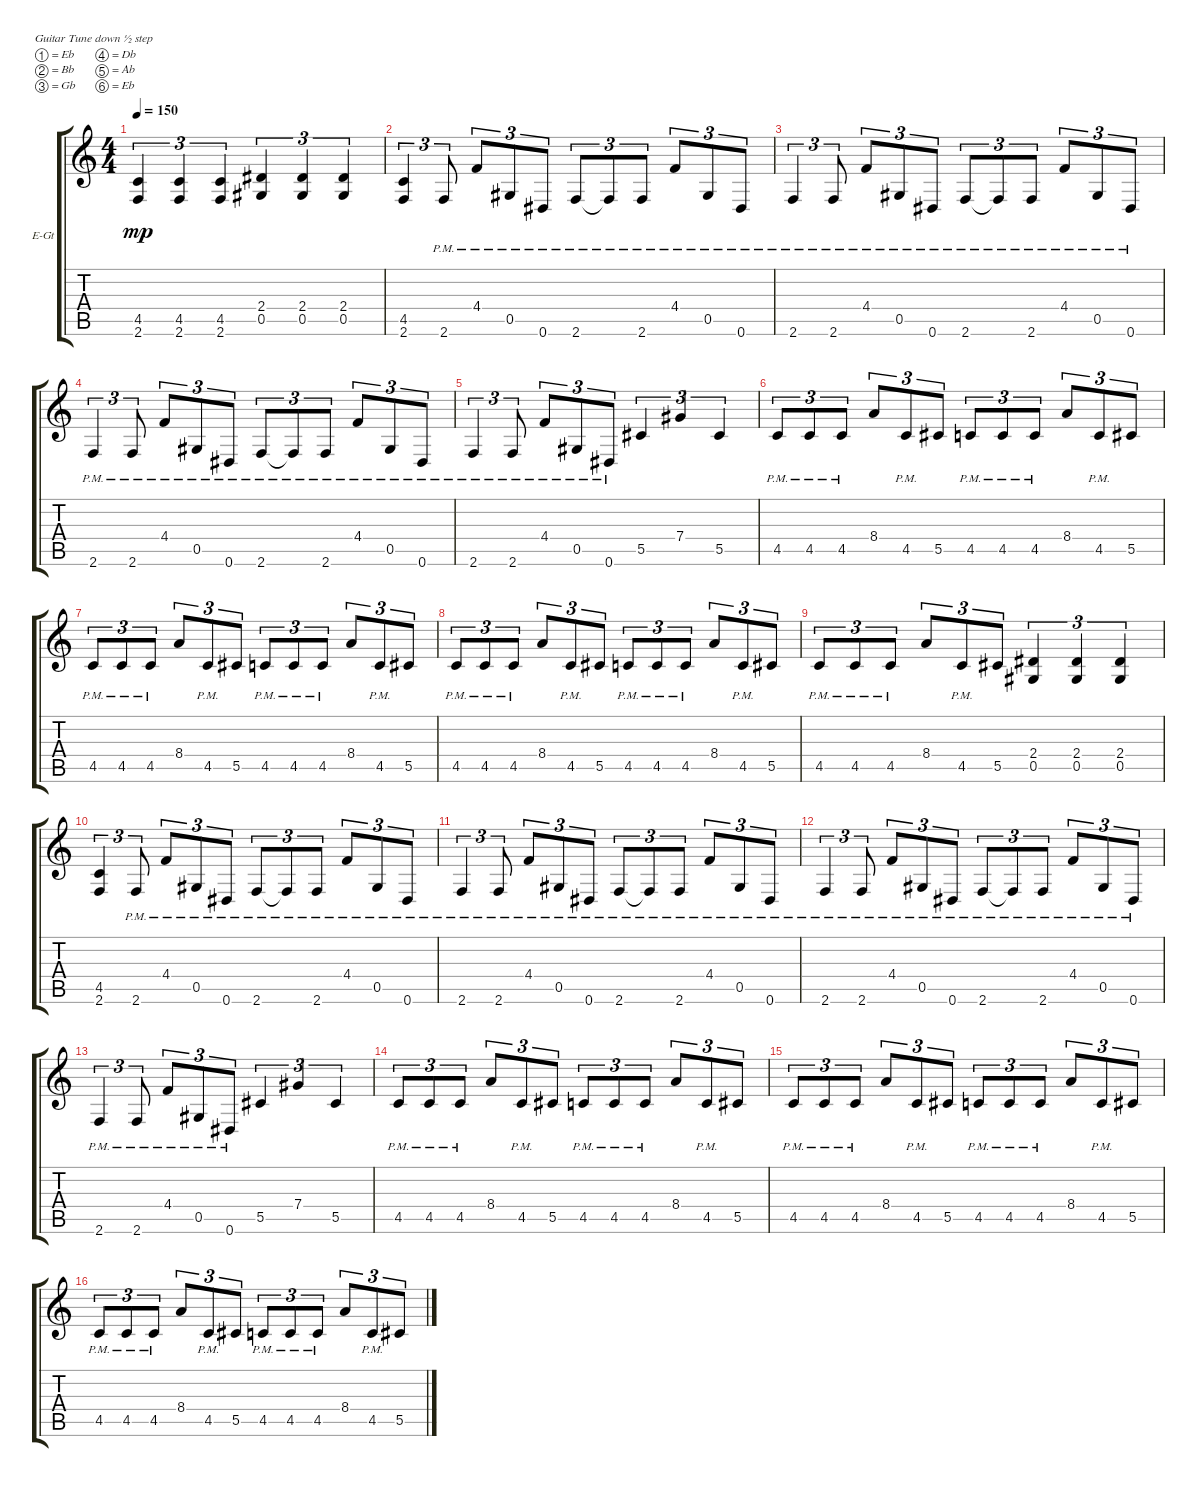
\bracketExtendMode groupsimilarinstruments
\firstSystemTrackNameOrientation horizontal
\otherSystemsTrackNameOrientation horizontal
\track ("left" "E-Gt") {instrument distortionguitar}
\staff {score tabs}
\tuning (Eb4 Bb3 Gb3 Db3 Ab2 Eb2)
\ts (4 4)
\tempo 150
\clef g2
\ks c
(2.6 4.5).4{tu (3 2) dy mp} (2.6 4.5).4{tu (3 2)} (2.6 4.5).4{tu (3 2)} (0.5 2.4).4{tu (3 2)} (0.5 2.4).4{tu (3 2)} (0.5 2.4).4{tu (3 2)} |
(2.6 4.5).4{tu (3 2)} 2.6{pm}.8{tu (3 2)} 4.4{pm}.8{tu (3 2)} 0.5{pm}.8{tu (3 2)} 0.6{pm}.8{tu (3 2)} 2.6{pm}.8{tu (3 2)} 2.6{pm t}.8{tu (3 2)} 2.6{pm}.8{tu (3 2)} 4.4{pm}.8{tu (3 2)} 0.5{pm}.8{tu (3 2)} 0.6{pm}.8{tu (3 2)} |
2.6{pm}.4{tu (3 2)} 2.6{pm}.8{tu (3 2)} 4.4{pm}.8{tu (3 2)} 0.5{pm}.8{tu (3 2)} 0.6{pm}.8{tu (3 2)} 2.6{pm}.8{tu (3 2)} 2.6{pm t}.8{tu (3 2)} 2.6{pm}.8{tu (3 2)} 4.4{pm}.8{tu (3 2)} 0.5{pm}.8{tu (3 2)} 0.6{pm}.8{tu (3 2)} |
2.6{pm}.4{tu (3 2)} 2.6{pm}.8{tu (3 2)} 4.4{pm}.8{tu (3 2)} 0.5{pm}.8{tu (3 2)} 0.6{pm}.8{tu (3 2)} 2.6{pm}.8{tu (3 2)} 2.6{pm t}.8{tu (3 2)} 2.6{pm}.8{tu (3 2)} 4.4{pm}.8{tu (3 2)} 0.5{pm}.8{tu (3 2)} 0.6{pm}.8{tu (3 2)} |
2.6{pm}.4{tu (3 2)} 2.6{pm}.8{tu (3 2)} 4.4{pm}.8{tu (3 2)} 0.5{pm}.8{tu (3 2)} 0.6{pm}.8{tu (3 2)} 5.5.4{tu (3 2)} 7.4.4{tu (3 2)} 5.5.4{tu (3 2)} |
4.5{pm}.8{tu (3 2)} 4.5{pm}.8{tu (3 2)} 4.5{pm}.8{tu (3 2)} 8.4.8{tu (3 2)} 4.5{pm}.8{tu (3 2)} 5.5.8{tu (3 2)} 4.5{pm}.8{tu (3 2)} 4.5{pm}.8{tu (3 2)} 4.5{pm}.8{tu (3 2)} 8.4.8{tu (3 2)} 4.5{pm}.8{tu (3 2)} 5.5.8{tu (3 2)} |
4.5{pm}.8{tu (3 2)} 4.5{pm}.8{tu (3 2)} 4.5{pm}.8{tu (3 2)} 8.4.8{tu (3 2)} 4.5{pm}.8{tu (3 2)} 5.5.8{tu (3 2)} 4.5{pm}.8{tu (3 2)} 4.5{pm}.8{tu (3 2)} 4.5{pm}.8{tu (3 2)} 8.4.8{tu (3 2)} 4.5{pm}.8{tu (3 2)} 5.5.8{tu (3 2)} |
4.5{pm}.8{tu (3 2)} 4.5{pm}.8{tu (3 2)} 4.5{pm}.8{tu (3 2)} 8.4.8{tu (3 2)} 4.5{pm}.8{tu (3 2)} 5.5.8{tu (3 2)} 4.5{pm}.8{tu (3 2)} 4.5{pm}.8{tu (3 2)} 4.5{pm}.8{tu (3 2)} 8.4.8{tu (3 2)} 4.5{pm}.8{tu (3 2)} 5.5.8{tu (3 2)} |
4.5{pm}.8{tu (3 2)} 4.5{pm}.8{tu (3 2)} 4.5{pm}.8{tu (3 2)} 8.4.8{tu (3 2)} 4.5{pm}.8{tu (3 2)} 5.5.8{tu (3 2)} (0.5 2.4).4{tu (3 2)} (0.5 2.4).4{tu (3 2)} (0.5 2.4).4{tu (3 2)} |
(2.6 4.5).4{tu (3 2)} 2.6{pm}.8{tu (3 2)} 4.4{pm}.8{tu (3 2)} 0.5{pm}.8{tu (3 2)} 0.6{pm}.8{tu (3 2)} 2.6{pm}.8{tu (3 2)} 2.6{pm t}.8{tu (3 2)} 2.6{pm}.8{tu (3 2)} 4.4{pm}.8{tu (3 2)} 0.5{pm}.8{tu (3 2)} 0.6{pm}.8{tu (3 2)} |
2.6{pm}.4{tu (3 2)} 2.6{pm}.8{tu (3 2)} 4.4{pm}.8{tu (3 2)} 0.5{pm}.8{tu (3 2)} 0.6{pm}.8{tu (3 2)} 2.6{pm}.8{tu (3 2)} 2.6{pm t}.8{tu (3 2)} 2.6{pm}.8{tu (3 2)} 4.4{pm}.8{tu (3 2)} 0.5{pm}.8{tu (3 2)} 0.6{pm}.8{tu (3 2)} |
2.6{pm}.4{tu (3 2)} 2.6{pm}.8{tu (3 2)} 4.4{pm}.8{tu (3 2)} 0.5{pm}.8{tu (3 2)} 0.6{pm}.8{tu (3 2)} 2.6{pm}.8{tu (3 2)} 2.6{pm t}.8{tu (3 2)} 2.6{pm}.8{tu (3 2)} 4.4{pm}.8{tu (3 2)} 0.5{pm}.8{tu (3 2)} 0.6{pm}.8{tu (3 2)} |
2.6{pm}.4{tu (3 2)} 2.6{pm}.8{tu (3 2)} 4.4{pm}.8{tu (3 2)} 0.5{pm}.8{tu (3 2)} 0.6{pm}.8{tu (3 2)} 5.5.4{tu (3 2)} 7.4.4{tu (3 2)} 5.5.4{tu (3 2)} |
4.5{pm}.8{tu (3 2)} 4.5{pm}.8{tu (3 2)} 4.5{pm}.8{tu (3 2)} 8.4.8{tu (3 2)} 4.5{pm}.8{tu (3 2)} 5.5.8{tu (3 2)} 4.5{pm}.8{tu (3 2)} 4.5{pm}.8{tu (3 2)} 4.5{pm}.8{tu (3 2)} 8.4.8{tu (3 2)} 4.5{pm}.8{tu (3 2)} 5.5.8{tu (3 2)} |
4.5{pm}.8{tu (3 2)} 4.5{pm}.8{tu (3 2)} 4.5{pm}.8{tu (3 2)} 8.4.8{tu (3 2)} 4.5{pm}.8{tu (3 2)} 5.5.8{tu (3 2)} 4.5{pm}.8{tu (3 2)} 4.5{pm}.8{tu (3 2)} 4.5{pm}.8{tu (3 2)} 8.4.8{tu (3 2)} 4.5{pm}.8{tu (3 2)} 5.5.8{tu (3 2)} |
4.5{pm}.8{tu (3 2)} 4.5{pm}.8{tu (3 2)} 4.5{pm}.8{tu (3 2)} 8.4.8{tu (3 2)} 4.5{pm}.8{tu (3 2)} 5.5.8{tu (3 2)} 4.5{pm}.8{tu (3 2)} 4.5{pm}.8{tu (3 2)} 4.5{pm}.8{tu (3 2)} 8.4.8{tu (3 2)} 4.5{pm}.8{tu (3 2)} 5.5.8{tu (3 2)}
